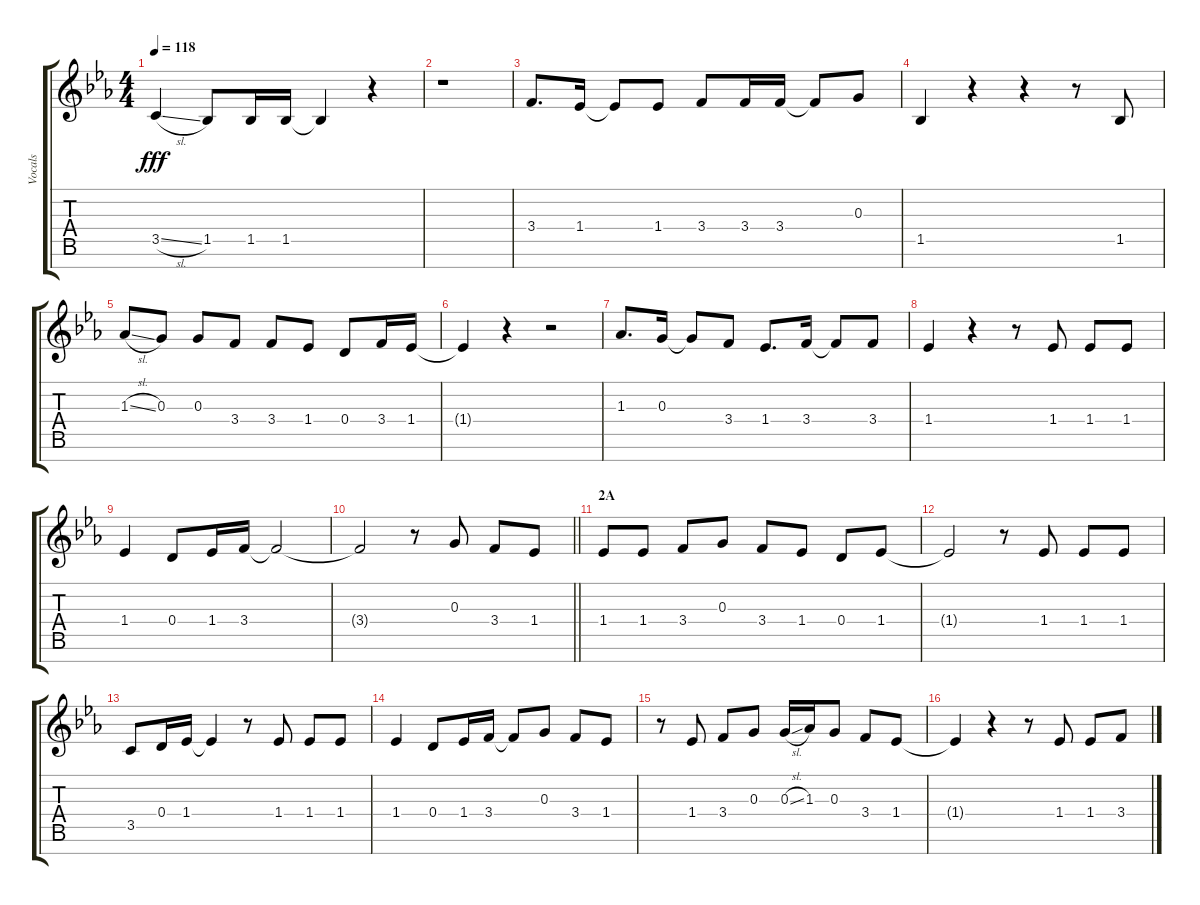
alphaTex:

\track ("Vocals" "Vocals") {instrument voiceoohs}
\staff {score tabs}
\tuning (E5 B4 G4 D4 A3 E3 B2) {hide}
\ts (4 4)
\tempo 118
\clef g2
\ks eb
3.5{sl}.4{dy fff} 1.5.8 1.5.16 1.5.16 1.5{t}.4 r.4 |
r.1 |
3.4.8{d} 1.4.16 1.4{t}.8 1.4.8 3.4.8 3.4.16 3.4.16 3.4{t}.8 0.3.8 |
1.5.4 r.4 r.4 r.8 1.5.8 |
1.3{sl}.8 0.3.8 0.3.8 3.4.8 3.4.8 1.4.8 0.4.8 3.4.16 1.4.16 |
1.4{t}.4 r.4 r.2 |
1.3.8{d} 0.3.16 0.3{t}.8 3.4.8 1.4.8{d} 3.4.16 3.4{t}.8 3.4.8 |
1.4.4 r.4 r.8 1.4.8 1.4.8 1.4.8 |
1.4.4 0.4.8 1.4.16 3.4.16 3.4{t}.2 |
\barLineRight lightlight
3.4{t}.2 r.8 0.3.8 3.4.8 1.4.8 |
\section ("" "2A")
1.4.8 1.4.8 3.4.8 0.3.8 3.4.8 1.4.8 0.4.8 1.4.8 |
1.4{t}.2 r.8 1.4.8 1.4.8 1.4.8 |
3.5.8 0.4.16 1.4.16 1.4{t}.4 r.8 1.4.8 1.4.8 1.4.8 |
1.4.4 0.4.8 1.4.16 3.4.16 3.4{t}.8 0.3.8 3.4.8 1.4.8 |
r.8 1.4.8 3.4.8 0.3.8 0.3{sl}.16 1.3.16 0.3.8 3.4.8 1.4.8 |
1.4{t}.4 r.4 r.8 1.4.8 1.4.8 3.4.8
